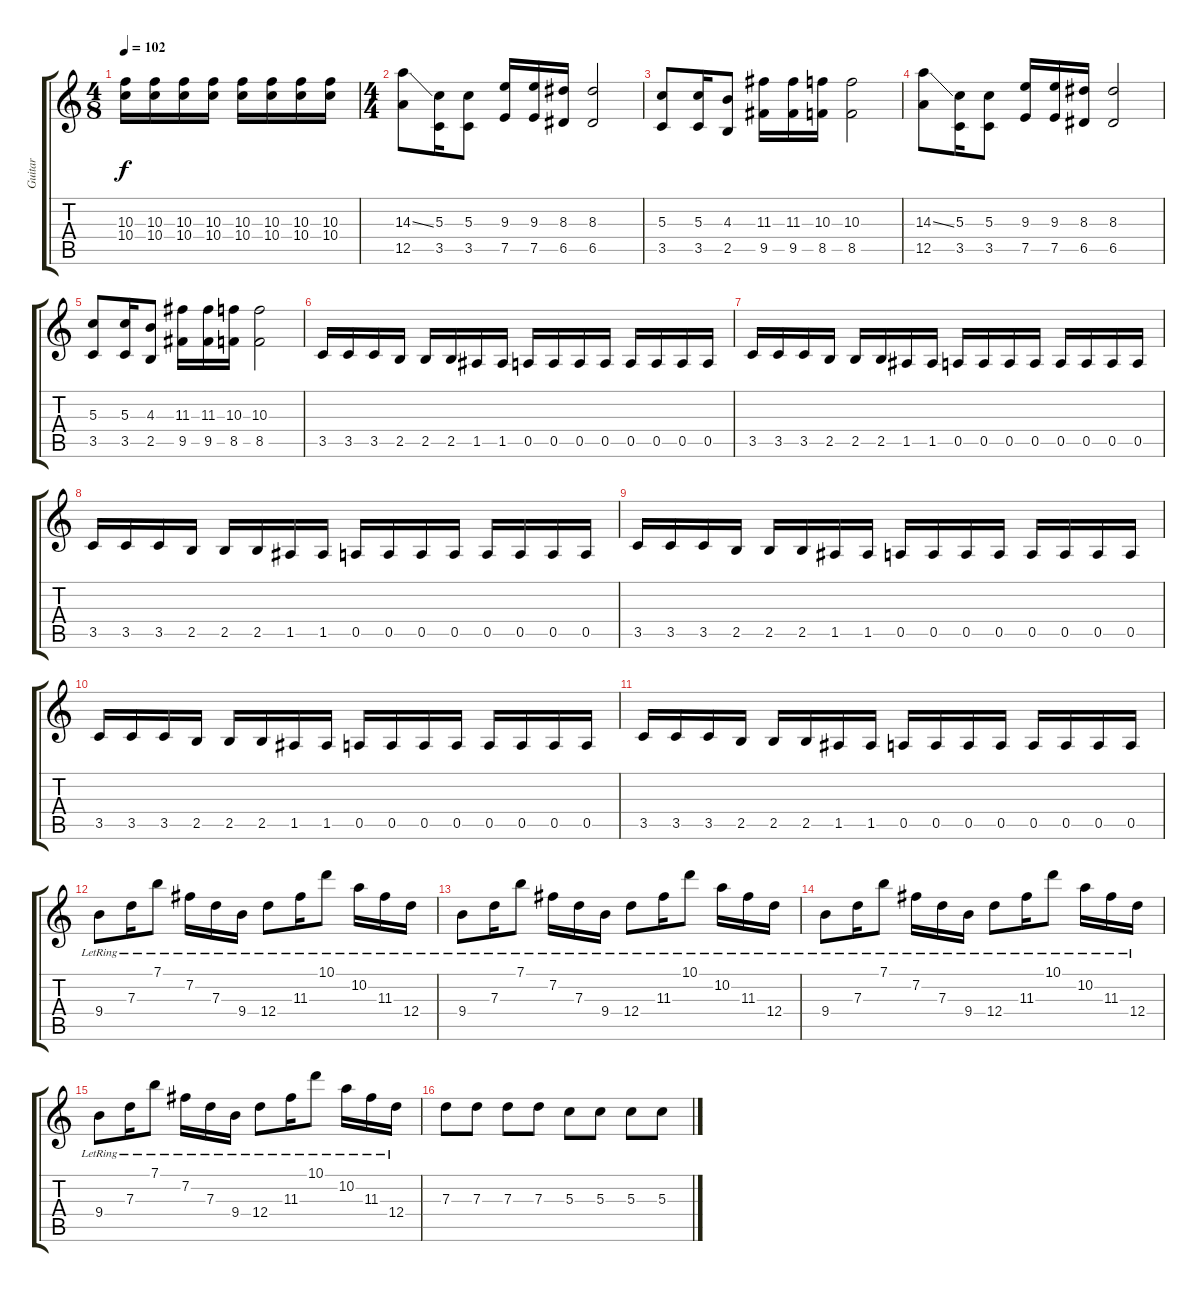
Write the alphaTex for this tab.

\track ("Guitar" "Guitar") {instrument distortionguitar}
\staff {score tabs}
\tuning (E4 B3 G3 D3 A2 E2) {hide}
\ts (4 8)
\tempo 102
\clef g2
\ks c
(10.3 10.4).16{dy f} (10.3 10.4).16 (10.3 10.4).16 (10.3 10.4).16 (10.3 10.4).16 (10.3 10.4).16 (10.3 10.4).16 (10.3 10.4).16 |
\ts (4 4)
(14.3{ss} 12.5).8 (5.3 3.5).16 (5.3 3.5).8 (9.3 7.5).16 (9.3 7.5).16 (8.3 6.5).16 (8.3 6.5).2 |
(5.3 3.5).8 (5.3 3.5).16 (4.3 2.5).8 (11.3 9.5).16 (11.3 9.5).16 (10.3 8.5).16 (10.3 8.5).2 |
(14.3{ss} 12.5).8 (5.3 3.5).16 (5.3 3.5).8 (9.3 7.5).16 (9.3 7.5).16 (8.3 6.5).16 (8.3 6.5).2 |
(5.3 3.5).8 (5.3 3.5).16 (4.3 2.5).8 (11.3 9.5).16 (11.3 9.5).16 (10.3 8.5).16 (10.3 8.5).2 |
3.5.16 3.5.16 3.5.16 2.5.16 2.5.16 2.5.16 1.5.16 1.5.16 0.5.16 0.5.16 0.5.16 0.5.16 0.5.16 0.5.16 0.5.16 0.5.16 |
3.5.16 3.5.16 3.5.16 2.5.16 2.5.16 2.5.16 1.5.16 1.5.16 0.5.16 0.5.16 0.5.16 0.5.16 0.5.16 0.5.16 0.5.16 0.5.16 |
3.5.16 3.5.16 3.5.16 2.5.16 2.5.16 2.5.16 1.5.16 1.5.16 0.5.16 0.5.16 0.5.16 0.5.16 0.5.16 0.5.16 0.5.16 0.5.16 |
3.5.16 3.5.16 3.5.16 2.5.16 2.5.16 2.5.16 1.5.16 1.5.16 0.5.16 0.5.16 0.5.16 0.5.16 0.5.16 0.5.16 0.5.16 0.5.16 |
3.5.16 3.5.16 3.5.16 2.5.16 2.5.16 2.5.16 1.5.16 1.5.16 0.5.16 0.5.16 0.5.16 0.5.16 0.5.16 0.5.16 0.5.16 0.5.16 |
3.5.16 3.5.16 3.5.16 2.5.16 2.5.16 2.5.16 1.5.16 1.5.16 0.5.16 0.5.16 0.5.16 0.5.16 0.5.16 0.5.16 0.5.16 0.5.16 |
9.4{lr}.8 7.3{lr}.16 7.1{lr}.8 7.2{lr}.16 7.3{lr}.16 9.4{lr}.16 12.4{lr}.8 11.3{lr}.16 10.1{lr}.8 10.2{lr}.16 11.3{lr}.16 12.4{lr}.16 |
9.4{lr}.8 7.3{lr}.16 7.1{lr}.8 7.2{lr}.16 7.3{lr}.16 9.4{lr}.16 12.4{lr}.8 11.3{lr}.16 10.1{lr}.8 10.2{lr}.16 11.3{lr}.16 12.4{lr}.16 |
9.4{lr}.8 7.3{lr}.16 7.1{lr}.8 7.2{lr}.16 7.3{lr}.16 9.4{lr}.16 12.4{lr}.8 11.3{lr}.16 10.1{lr}.8 10.2{lr}.16 11.3{lr}.16 12.4{lr}.16 |
9.4{lr}.8 7.3{lr}.16 7.1{lr}.8 7.2{lr}.16 7.3{lr}.16 9.4{lr}.16 12.4{lr}.8 11.3{lr}.16 10.1{lr}.8 10.2{lr}.16 11.3{lr}.16 12.4{lr}.16 |
7.3.8 7.3.8 7.3.8 7.3.8 5.3.8 5.3.8 5.3.8 5.3.8
